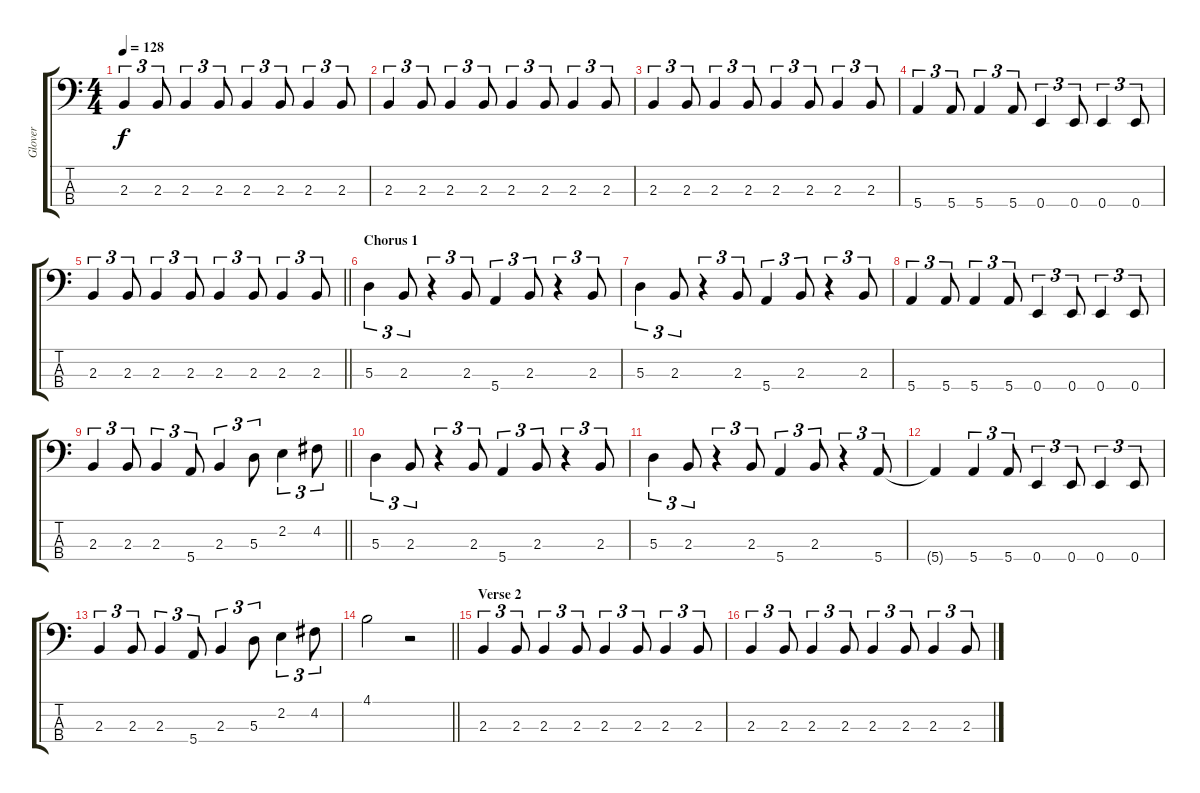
\track ("Glover" "Glover") {instrument electricbassfinger}
\staff {score tabs}
\tuning (G2 D2 A1 E1) {hide}
\ts (4 4)
\tempo 128
\clef f4
\ks c
2.3.4{tu (3 2) dy f} 2.3.8{tu (3 2)} 2.3.4{tu (3 2)} 2.3.8{tu (3 2)} 2.3.4{tu (3 2)} 2.3.8{tu (3 2)} 2.3.4{tu (3 2)} 2.3.8{tu (3 2)} |
2.3.4{tu (3 2)} 2.3.8{tu (3 2)} 2.3.4{tu (3 2)} 2.3.8{tu (3 2)} 2.3.4{tu (3 2)} 2.3.8{tu (3 2)} 2.3.4{tu (3 2)} 2.3.8{tu (3 2)} |
2.3.4{tu (3 2)} 2.3.8{tu (3 2)} 2.3.4{tu (3 2)} 2.3.8{tu (3 2)} 2.3.4{tu (3 2)} 2.3.8{tu (3 2)} 2.3.4{tu (3 2)} 2.3.8{tu (3 2)} |
5.4.4{tu (3 2)} 5.4.8{tu (3 2)} 5.4.4{tu (3 2)} 5.4.8{tu (3 2)} 0.4.4{tu (3 2)} 0.4.8{tu (3 2)} 0.4.4{tu (3 2)} 0.4.8{tu (3 2)} |
\barLineRight lightlight
2.3.4{tu (3 2)} 2.3.8{tu (3 2)} 2.3.4{tu (3 2)} 2.3.8{tu (3 2)} 2.3.4{tu (3 2)} 2.3.8{tu (3 2)} 2.3.4{tu (3 2)} 2.3.8{tu (3 2)} |
\section ("" "Chorus 1")
5.3.4{tu (3 2)} 2.3.8{tu (3 2)} r.4{tu (3 2)} 2.3.8{tu (3 2)} 5.4.4{tu (3 2)} 2.3.8{tu (3 2)} r.4{tu (3 2)} 2.3.8{tu (3 2)} |
5.3.4{tu (3 2)} 2.3.8{tu (3 2)} r.4{tu (3 2)} 2.3.8{tu (3 2)} 5.4.4{tu (3 2)} 2.3.8{tu (3 2)} r.4{tu (3 2)} 2.3.8{tu (3 2)} |
5.4.4{tu (3 2)} 5.4.8{tu (3 2)} 5.4.4{tu (3 2)} 5.4.8{tu (3 2)} 0.4.4{tu (3 2)} 0.4.8{tu (3 2)} 0.4.4{tu (3 2)} 0.4.8{tu (3 2)} |
\barLineRight lightlight
2.3.4{tu (3 2)} 2.3.8{tu (3 2)} 2.3.4{tu (3 2)} 5.4.8{tu (3 2)} 2.3.4{tu (3 2)} 5.3.8{tu (3 2)} 2.2.4{tu (3 2)} 4.2.8{tu (3 2)} |
5.3.4{tu (3 2)} 2.3.8{tu (3 2)} r.4{tu (3 2)} 2.3.8{tu (3 2)} 5.4.4{tu (3 2)} 2.3.8{tu (3 2)} r.4{tu (3 2)} 2.3.8{tu (3 2)} |
5.3.4{tu (3 2)} 2.3.8{tu (3 2)} r.4{tu (3 2)} 2.3.8{tu (3 2)} 5.4.4{tu (3 2)} 2.3.8{tu (3 2)} r.4{tu (3 2)} 5.4.8{tu (3 2)} |
5.4{t}.4 5.4.4{tu (3 2)} 5.4.8{tu (3 2)} 0.4.4{tu (3 2)} 0.4.8{tu (3 2)} 0.4.4{tu (3 2)} 0.4.8{tu (3 2)} |
2.3.4{tu (3 2)} 2.3.8{tu (3 2)} 2.3.4{tu (3 2)} 5.4.8{tu (3 2)} 2.3.4{tu (3 2)} 5.3.8{tu (3 2)} 2.2.4{tu (3 2)} 4.2.8{tu (3 2)} |
\barLineRight lightlight
4.1.2 r.2 |
\section ("" "Verse 2")
2.3.4{tu (3 2)} 2.3.8{tu (3 2)} 2.3.4{tu (3 2)} 2.3.8{tu (3 2)} 2.3.4{tu (3 2)} 2.3.8{tu (3 2)} 2.3.4{tu (3 2)} 2.3.8{tu (3 2)} |
2.3.4{tu (3 2)} 2.3.8{tu (3 2)} 2.3.4{tu (3 2)} 2.3.8{tu (3 2)} 2.3.4{tu (3 2)} 2.3.8{tu (3 2)} 2.3.4{tu (3 2)} 2.3.8{tu (3 2)}
